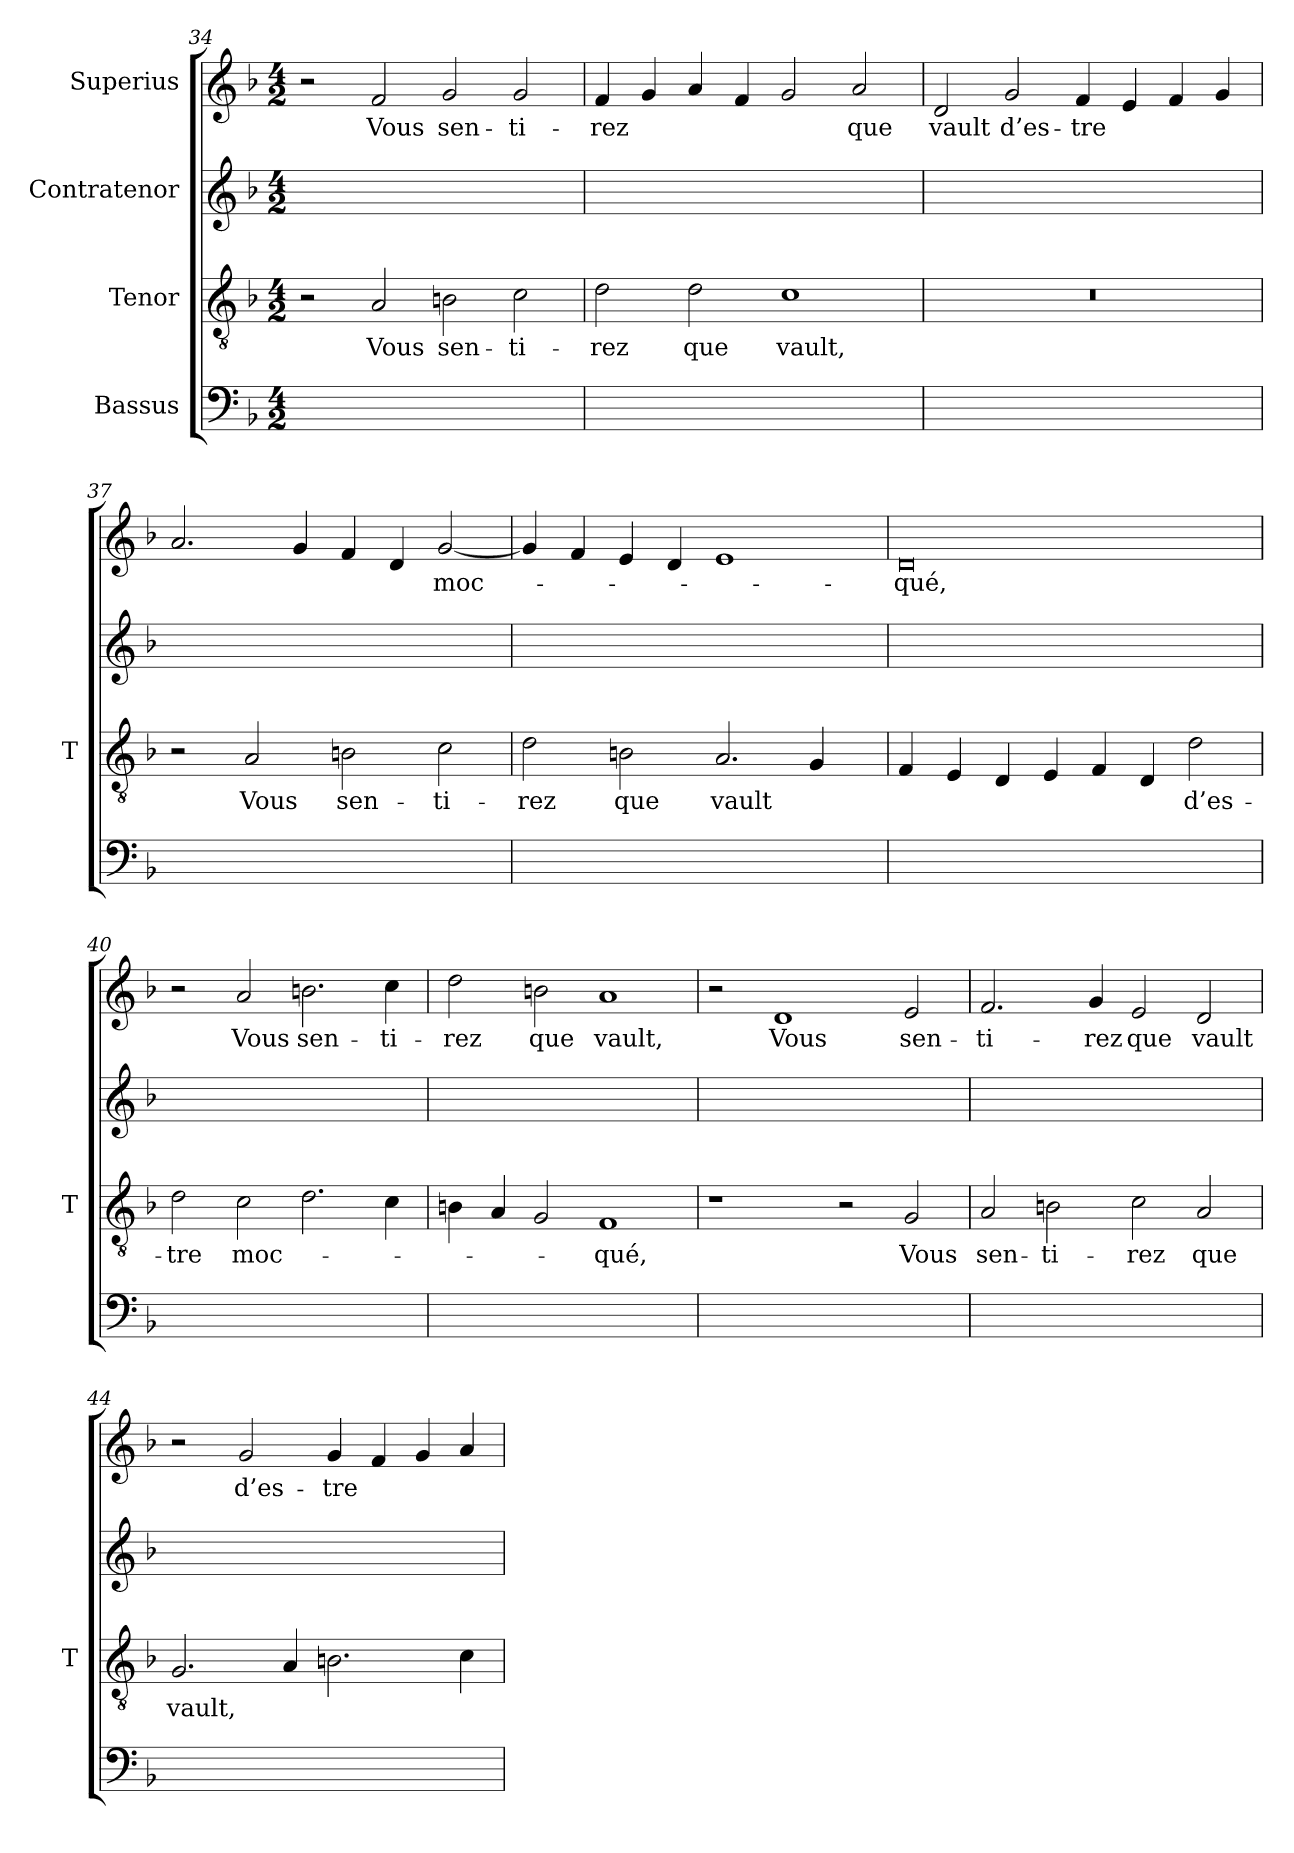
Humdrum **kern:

**kern	**kern	**text	**kern	**kern	**text
*part4	*part3	*part3	*part2	*part1	*part1
*staff4	*staff3	*staff3	*staff2	*staff1	*staff1
*I"Bassus	*I"Tenor	*	*I"Contratenor	*I"Superius	*
*	*I'T	*	*	*	*
*clefF4	*clefGv2	*	*clefG2	*clefG2	*
*k[b-]	*k[b-]	*	*k[b-]	*k[b-]	*
*M4/2	*M4/2	*	*M4/2	*M4/2	*
=34	=34	=34	=34	=34	=34
0ryy	2r	.	0ryy	2r	.
.	2A	-Vous	.	2f	-Vous
.	2B	sen-	.	2g	sen-
.	2c	ti-	.	2g	ti-
=35	=35	=35	=35	=35	=35
0ryy	2d	-rez	0ryy	4f	-rez
.	.	.	.	4g	.
.	2d	-que	.	4a	.
.	.	.	.	4f	.
.	1c	-vault,	.	2g	.
.	.	.	.	2a	-que
=36	=36	=36	=36	=36	=36
0ryy	0r	.	0ryy	2d	-vault
.	.	.	.	2g	d’es-
.	.	.	.	4f	-tre
.	.	.	.	4e	.
.	.	.	.	4f	.
.	.	.	.	4g	.
=37	=37	=37	=37	=37	=37
0ryy	2r	.	0ryy	2.a	.
.	2A	-Vous	.	.	.
.	.	.	.	4g	.
.	2B	sen-	.	4f	.
.	.	.	.	4d	.
.	2c	ti-	.	[2g	moc-
=38	=38	=38	=38	=38	=38
0ryy	2d	-rez	0ryy	4g]	.
.	.	.	.	4f	.
.	2B	-que	.	4e	.
.	.	.	.	4d	.
.	2.A	-vault	.	1e	.
.	4G	.	.	.	.
=39	=39	=39	=39	=39	=39
0ryy	4F	.	0ryy	0d	-qué,
.	4E	.	.	.	.
.	4D	.	.	.	.
.	4E	.	.	.	.
.	4F	.	.	.	.
.	4D	.	.	.	.
.	2d	d’es-	.	.	.
=40	=40	=40	=40	=40	=40
0ryy	2d	-tre	0ryy	2r	.
.	2c	moc-	.	2a	-Vous
.	2.d	.	.	2.b	sen-
.	4c	.	.	4cc	ti-
=41	=41	=41	=41	=41	=41
0ryy	4B	.	0ryy	2dd	-rez
.	4A	.	.	.	.
.	2G	.	.	2b	-que
.	1F	-qué,	.	1a	-vault,
=42	=42	=42	=42	=42	=42
0ryy	1r	.	0ryy	2r	.
.	.	.	.	1d	-Vous
.	2r	.	.	.	.
.	2G	-Vous	.	2e	sen-
=43	=43	=43	=43	=43	=43
0ryy	2A	sen-	0ryy	2.f	ti-
.	2B	ti-	.	.	.
.	.	.	.	4g	-rez
.	2c	-rez	.	2e	-que
.	2A	-que	.	2d	-vault
=44	=44	=44	=44	=44	=44
0ryy	2.G	-vault,	0ryy	2r	.
.	.	.	.	2g	d’es-
.	4A	.	.	.	.
.	2.B	.	.	4g	-tre
.	.	.	.	4f	.
.	.	.	.	4g	.
.	4c	.	.	4a	.
=	=	=	=	=	=
*-	*-	*-	*-	*-	*-
